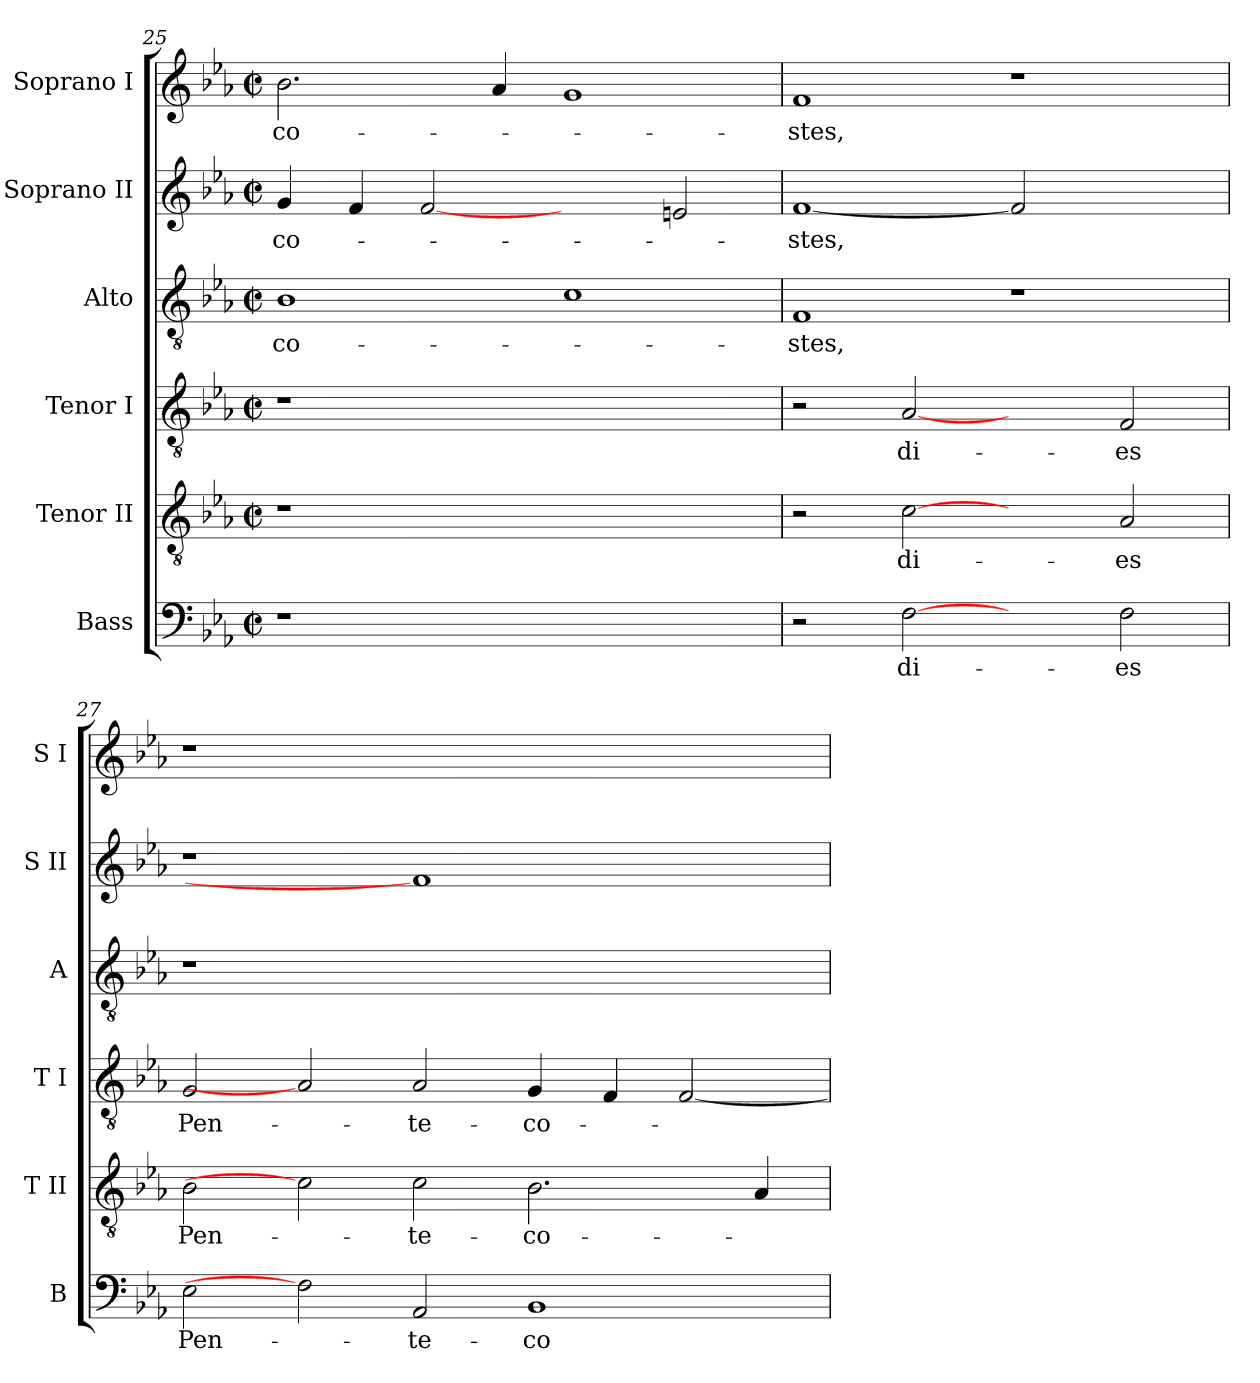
**kern	**text	**kern	**text	**kern	**text	**kern	**text	**kern	**text	**kern	**text
*part6	*part6	*part5	*part5	*part4	*part4	*part3	*part3	*part2	*part2	*part1	*part1
*staff6	*staff6	*staff5	*staff5	*staff4	*staff4	*staff3	*staff3	*staff2	*staff2	*staff1	*staff1
*I"Bass	*	*I"Tenor II	*	*I"Tenor I	*	*I"Alto	*	*I"Soprano II	*	*I"Soprano I	*
*I'B	*	*I'T II	*	*I'T I	*	*I'A	*	*I'S II	*	*I'S I	*
!!LO:PB:g=z
*clefF4	*	*clefGv2	*	*clefGv2	*	*clefGv2	*	*clefG2	*	*clefG2	*
*k[b-e-a-]	*	*k[b-e-a-]	*	*k[b-e-a-]	*	*k[b-e-a-]	*	*k[b-e-a-]	*	*k[b-e-a-]	*
*E-:	*	*E-:	*	*E-:	*	*E-:	*	*E-:	*	*E-:	*
*M2/2	*	*M2/2	*	*M2/2	*	*M2/2	*	*M2/2	*	*M2/2	*
*met(c|)	*	*met(c|)	*	*met(c|)	*	*met(c|)	*	*met(c|)	*	*met(c|)	*
=25	=25	=25	=25	=25	=25	=25	=25	=25	=25	=25	=25
!LO:N:vis=1	!	!LO:N:vis=1	!	!LO:N:vis=1	!	!	!	!	!	!	!
!	!	!	!	!	!	!	!LO:LY:b:color=#000000	!	!	!	!
!	!	!	!	!	!	!	!	!	!LO:LY:b:color=#000000	!	!
!	!	!	!	!	!	!	!	!	!	!	!LO:LY:b:color=#000000
1r	.	1r	.	1r	.	1B-i	-co-	4gi/	-co-	2.b-i\	-co-
.	.	.	.	.	.	.	.	4fi/	.	.	.
.	.	.	.	.	.	.	.	[2fi	.	.	.
.	.	.	.	.	.	.	.	.	.	4a-i/	.
1ryy	.	1ryy	.	1ryy	.	1ci	.	2ryy	.	1gi	.
.	.	.	.	.	.	.	.	2eni/	.	.	.
=26	=26	=26	=26	=26	=26	=26	=26	=26	=26	=26	=26
!	!	!	!	!	!	!	!LO:LY:b:color=#000000	!	!	!	!
!	!	!	!	!	!	!	!	!	!LO:LY:b:color=#000000	!	!
!	!	!	!	!	!	!	!	!	!	!	!LO:LY:b:color=#000000
2r	.	2r	.	2r	.	1Fi	-stes,	[1fi	-stes,	1fi	-stes,
!	!LO:LY:b:color=#000000	!	!	!	!	!	!	!	!	!	!
!	!	!	!LO:LY:b:color=#000000	!	!	!	!	!	!	!	!
!	!	!	!	!	!LO:LY:b:color=#000000	!	!	!	!	!	!
[2Fi	di-	[2ci	di-	[2A-i	di-	.	.	.	.	.	.
2ryy	.	2ryy	.	2ryy	.	1r	.	2fi]	.	1r	.
!	!LO:LY:b:color=#000000	!	!	!	!	!	!	!	!	!	!
!	!	!	!LO:LY:b:color=#000000	!	!	!	!	!	!	!	!
!	!	!	!	!	!LO:LY:b:color=#000000	!	!	!	!	!	!
2Fi\	-es	2A-i/	-es	2Fi/	-es	.	.	2ryy	.	.	.
=27	=27	=27	=27	=27	=27	=27	=27	=27	=27	=27	=27
!	!LO:LY:b:color=#000000	!	!	!	!	!	!	!	!	!	!
!	!	!	!LO:LY:b:color=#000000	!	!	!	!	!	!	!	!
!	!	!	!	!	!LO:LY:b:color=#000000	!LO:N:vis=1	!	!LO:N:vis=1	!	!LO:N:vis=1	!
2E-i\	Pen-	2B-i\	Pen-	2Gi/	Pen-	1r	.	1r	.	1r	.
2Fi]	.	2ci]	.	2A-i]	.	.	.	.	.	.	.
!	!LO:LY:b:color=#000000	!	!	!	!	!	!	!	!	!	!
!	!	!	!LO:LY:b:color=#000000	!	!	!	!	!	!	!	!
!	!	!	!	!	!LO:LY:b:color=#000000	!	!	!	!	!	!
2AA-i/	-te-	2ci\	-te-	2A-i/	-te-	1.ryy	.	1fi]	.	1.ryy	.
!	!LO:LY:b:color=#000000	!	!	!	!	!	!	!	!	!	!
!	!	!	!LO:LY:b:color=#000000	!	!	!	!	!	!	!	!
!	!	!	!	!	!LO:LY:b:color=#000000	!	!	!	!	!	!
1BB-i	-co-	2.B-i\	-co-	4Gi/	-co-	.	.	.	.	.	.
.	.	.	.	4Fi/	.	.	.	.	.	.	.
.	.	.	.	[<2Fi/	.	.	.	2ryy	.	.	.
.	.	4A-i/	.	.	.	.	.	.	.	.	.
=	=	=	=	=	=	=	=	=	=	=	=
*-	*-	*-	*-	*-	*-	*-	*-	*-	*-	*-	*-
